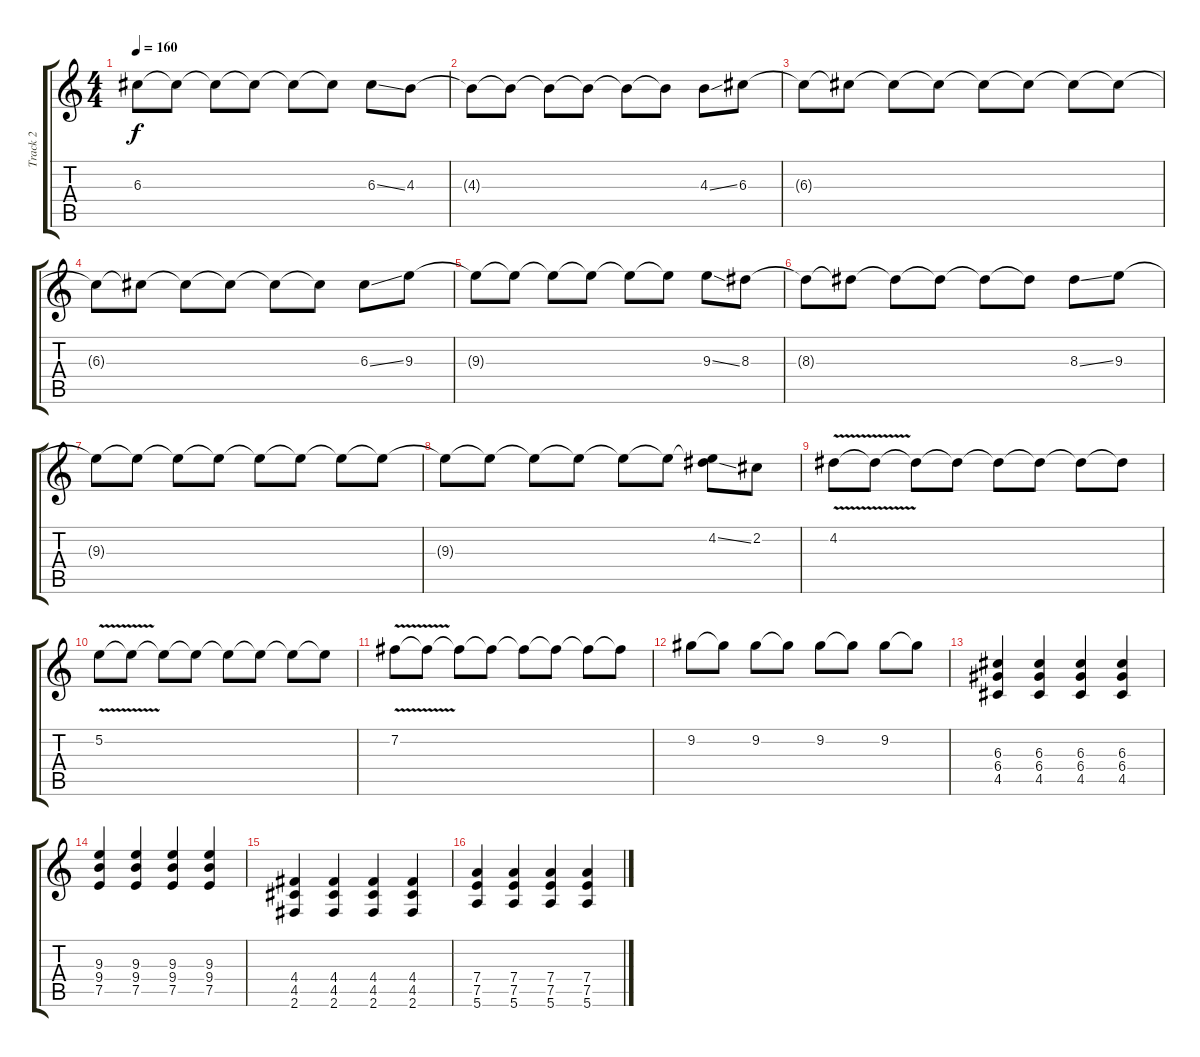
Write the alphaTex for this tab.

\track ("Track 2" "Track 2") {instrument overdrivenguitar}
\staff {score tabs}
\tuning (E4 B3 G3 D3 A2 E2) {hide}
\ts (4 4)
\tempo 160
\clef g2
\ks c
6.3.8{dy f} 6.3{t}.8 6.3{t}.8 6.3{t}.8 6.3{t}.8 6.3{t}.8 6.3{ss}.8 4.3.8 |
4.3{t}.8 4.3{t}.8 4.3{t}.8 4.3{t}.8 4.3{t}.8 4.3{t}.8 4.3{ss}.8 6.3.8 |
6.3{t}.8 6.3{t}.8 6.3{t}.8 6.3{t}.8 6.3{t}.8 6.3{t}.8 6.3{t}.8 6.3{t}.8 |
6.3{t}.8 6.3{t}.8 6.3{t}.8 6.3{t}.8 6.3{t}.8 6.3{t}.8 6.3{ss}.8 9.3.8 |
9.3{t}.8 9.3{t}.8 9.3{t}.8 9.3{t}.8 9.3{t}.8 9.3{t}.8 9.3{ss}.8 8.3.8 |
8.3{t}.8 8.3{t}.8 8.3{t}.8 8.3{t}.8 8.3{t}.8 8.3{t}.8 8.3{ss}.8 9.3.8 |
9.3{t}.8 9.3{t}.8 9.3{t}.8 9.3{t}.8 9.3{t}.8 9.3{t}.8 9.3{t}.8 9.3{t}.8 |
9.3{t}.8 9.3{t}.8 9.3{t}.8 9.3{t}.8 9.3{t}.8 9.3{t}.8 (4.2{ss} 9.3{t}).8 2.2.8 |
4.2{v}.8 4.2{t}.8 4.2{t}.8 4.2{t}.8 4.2{t}.8 4.2{t}.8 4.2{t}.8 4.2{t}.8 |
5.2{v}.8 5.2{t}.8 5.2{t}.8 5.2{t}.8 5.2{t}.8 5.2{t}.8 5.2{t}.8 5.2{t}.8 |
7.2{v}.8 7.2{t}.8 7.2{t}.8 7.2{t}.8 7.2{t}.8 7.2{t}.8 7.2{t}.8 7.2{t}.8 |
9.2.8 9.2{t}.8 9.2.8 9.2{t}.8 9.2.8 9.2{t}.8 9.2.8 9.2{t}.8 |
(6.3 6.4 4.5).4 (6.3 6.4 4.5).4 (6.3 6.4 4.5).4 (6.3 6.4 4.5).4 |
(9.3 9.4 7.5).4 (9.3 9.4 7.5).4 (9.3 9.4 7.5).4 (9.3 9.4 7.5).4 |
(4.4 4.5 2.6).4 (4.4 4.5 2.6).4 (4.4 4.5 2.6).4 (4.4 4.5 2.6).4 |
(7.4 7.5 5.6).4 (7.4 7.5 5.6).4 (7.4 7.5 5.6).4 (7.4 7.5 5.6).4
